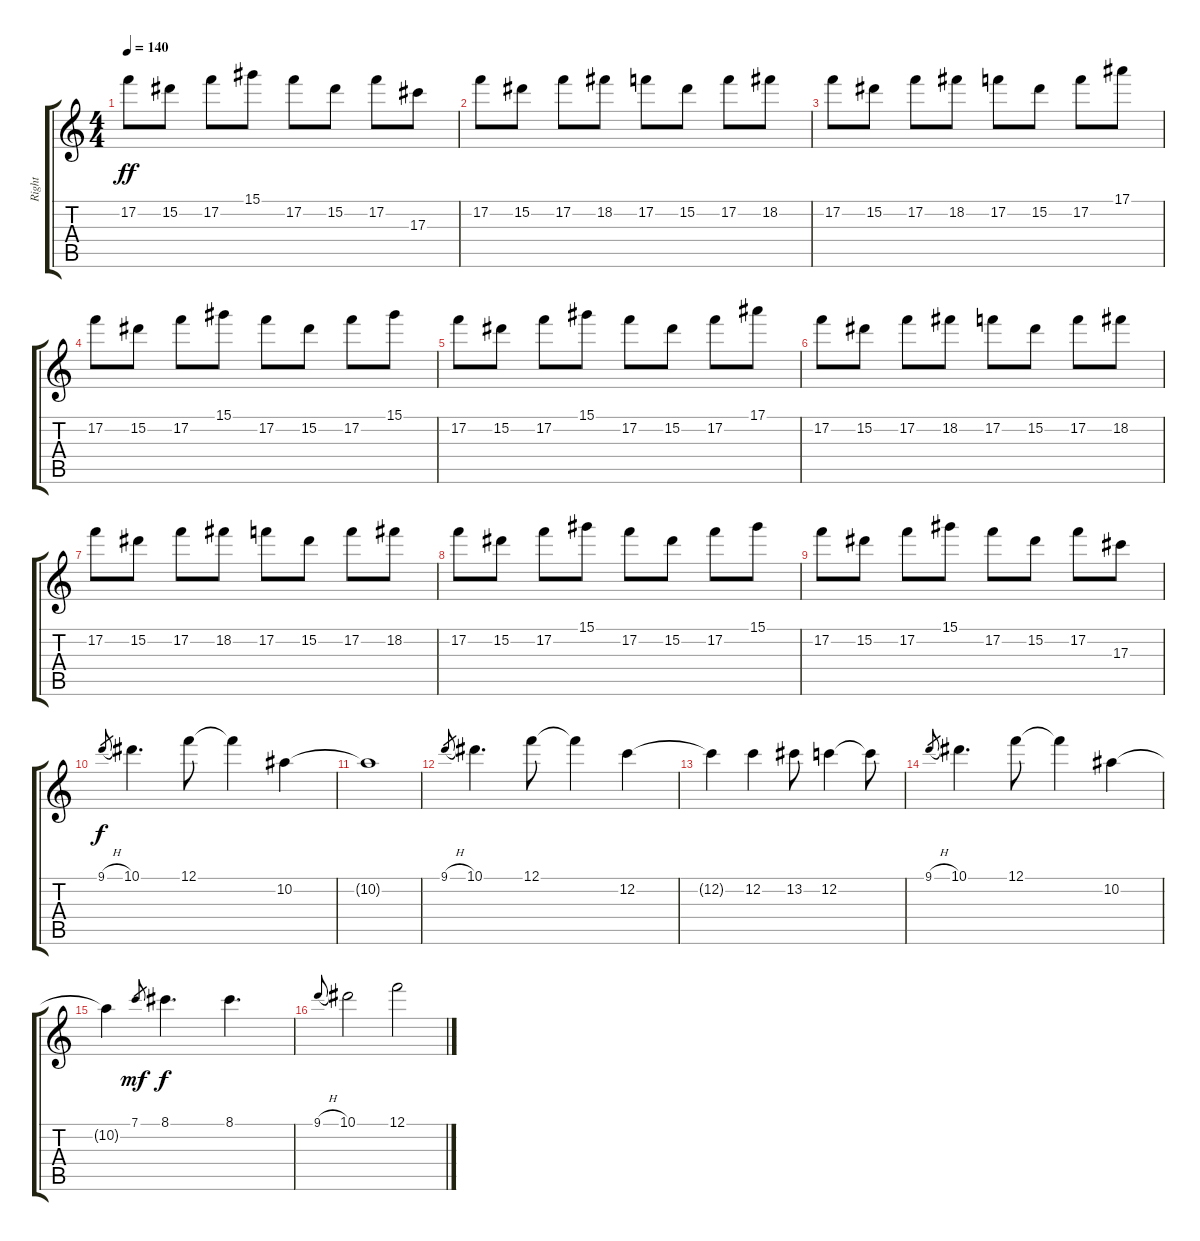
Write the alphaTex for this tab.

\track ("Right" "Right") {instrument brightacousticpiano}
\staff {score tabs}
\tuning (F5 C5 Ab4 Eb4 Bb3 F3) {hide}
\ts (4 4)
\tempo 140
\clef g2
\ks c
17.2.8{dy ff} 15.2.8 17.2.8 15.1.8 17.2.8 15.2.8 17.2.8 17.3.8 |
17.2.8 15.2.8 17.2.8 18.2.8 17.2.8 15.2.8 17.2.8 18.2.8 |
17.2.8 15.2.8 17.2.8 18.2.8 17.2.8 15.2.8 17.2.8 17.1.8 |
17.2.8 15.2.8 17.2.8 15.1.8 17.2.8 15.2.8 17.2.8 15.1.8 |
17.2.8 15.2.8 17.2.8 15.1.8 17.2.8 15.2.8 17.2.8 17.1.8 |
17.2.8 15.2.8 17.2.8 18.2.8 17.2.8 15.2.8 17.2.8 18.2.8 |
17.2.8 15.2.8 17.2.8 18.2.8 17.2.8 15.2.8 17.2.8 18.2.8 |
17.2.8 15.2.8 17.2.8 15.1.8 17.2.8 15.2.8 17.2.8 15.1.8 |
17.2.8 15.2.8 17.2.8 15.1.8 17.2.8 15.2.8 17.2.8 17.3.8 |
9.1{h}.8{gr dy f} 10.1.4{d} 12.1.8 12.1{t}.4 10.2.4 |
10.2{t}.1 |
9.1{h}.8{gr} 10.1.4{d} 12.1.8 12.1{t}.4 12.2.4 |
12.2{t}.4 12.2.4 13.2.8 12.2.4 12.2{t}.8 |
9.1{h}.8{gr} 10.1.4{d} 12.1.8 12.1{t}.4 10.2.4 |
10.2{t}.4 7.1.8{gr dy mf} 8.1.4{d dy f} 8.1.4{d} |
9.1{h}.8{gr onbeat} 10.1.2 12.1.2
